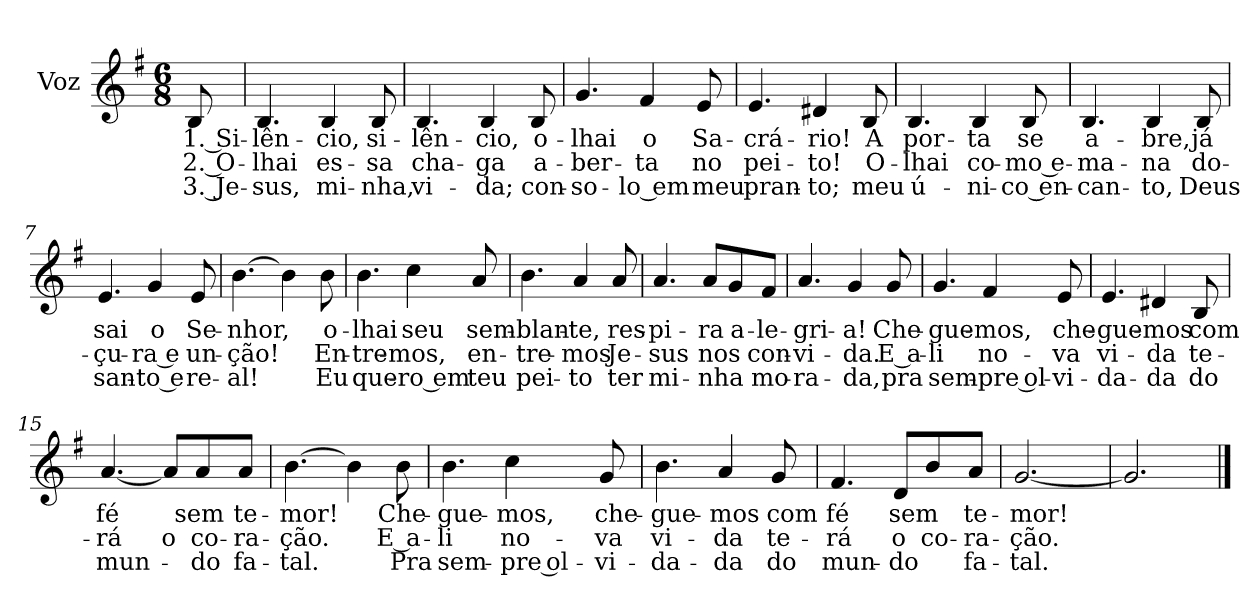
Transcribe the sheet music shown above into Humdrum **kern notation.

**kern	**text	**text	**text
*part1	*part1	*part1	*part1
*staff1	*staff1	*staff1	*staff1
*I"Voz	*	*	*
*I'Vo.	*	*	*
*clefG2	*	*	*
*k[f#]	*	*	*
*M6/8	*	*	*
*MM96	*	*	*
=	=	=	=
!	!LO:LY:b	!LO:LY:b	!LO:LY:b
8B/	1. Si-	2. O-	3. Je-
=1	=1	=1	=1
!	!LO:LY:b	!LO:LY:b	!LO:LY:b
4.B/	-lên-	-lhai	-sus,
!	!LO:LY:b	!LO:LY:b	!LO:LY:b
4B/	-cio,	es-	mi-
!	!LO:LY:b	!LO:LY:b	!LO:LY:b
8B/	si-	-sa	-nha,
=2	=2	=2	=2
!	!LO:LY:b	!LO:LY:b	!LO:LY:b
4.B/	-lên-	cha-	vi-
!	!LO:LY:b	!LO:LY:b	!LO:LY:b
4B/	-cio,	-ga	-da;
!	!LO:LY:b	!LO:LY:b	!LO:LY:b
8B/	o-	a-	con-
=3	=3	=3	=3
!	!LO:LY:b	!LO:LY:b	!LO:LY:b
4.g/	-lhai	-ber-	-so-
!	!LO:LY:b	!LO:LY:b	!LO:LY:b
4f#/	o	-ta	-lo em
!	!LO:LY:b	!LO:LY:b	!LO:LY:b
8e/	Sa-	no	meu
=4	=4	=4	=4
!	!LO:LY:b	!LO:LY:b	!LO:LY:b
4.e/	-crá-	pei-	pran-
!	!LO:LY:b	!LO:LY:b	!LO:LY:b
4d#X/	-rio!	-to!	-to;
!	!LO:LY:b	!LO:LY:b	!LO:LY:b
8B/	A	O-	meu
!!LO:LB:g=z
=5	=5	=5	=5
!	!LO:LY:b	!LO:LY:b	!LO:LY:b
4.B/	por-	-lhai	ú-
!	!LO:LY:b	!LO:LY:b	!LO:LY:b
4B/	-ta	co-	-ni-
!	!LO:LY:b	!LO:LY:b	!LO:LY:b
8B/	se	-mo e-	-co en-
=6	=6	=6	=6
!	!LO:LY:b	!LO:LY:b	!LO:LY:b
4.B/	a-	-ma-	-can-
!	!LO:LY:b	!LO:LY:b	!LO:LY:b
4B/	-bre,	-na	-to,
!	!LO:LY:b	!LO:LY:b	!LO:LY:b
8B/	já	do-	Deus
=7	=7	=7	=7
!	!LO:LY:b	!LO:LY:b	!LO:LY:b
4.e/	sai	-çu-	san-
!	!LO:LY:b	!LO:LY:b	!LO:LY:b
4g/	o	-ra e	-to e
!	!LO:LY:b	!LO:LY:b	!LO:LY:b
8e/	Se-	un-	re-
=8	=8	=8	=8
!	!LO:LY:b	!LO:LY:b	!LO:LY:b
[4.b\	-nhor,	-ção!	-al!
4b\]	.	.	.
!	!LO:LY:b	!LO:LY:b	!LO:LY:b
8b\	o-	En-	Eu
=9	=9	=9	=9
!	!LO:LY:b	!LO:LY:b	!LO:LY:b
4.b\	-lhai	-tre-	que-
!	!LO:LY:b	!LO:LY:b	!LO:LY:b
4cc\	seu	-mos,	-ro em
!	!LO:LY:b	!LO:LY:b	!LO:LY:b
8a/	sem-	en-	teu
!!LO:LB:g=z
=10	=10	=10	=10
!	!LO:LY:b	!LO:LY:b	!LO:LY:b
4.b\	-blan-	-tre-	pei-
!	!LO:LY:b	!LO:LY:b	!LO:LY:b
4a/	-te,	-mos	-to
!	!LO:LY:b	!LO:LY:b	!LO:LY:b
8a/	res-	Je-	ter
=11	=11	=11	=11
!	!LO:LY:b	!LO:LY:b	!LO:LY:b
4.a/	-pi-	-sus	mi-
!	!LO:LY:b	!LO:LY:b	!LO:LY:b
8a/L	-ra	nos	-nha
!	!LO:LY:b	!	!
8g/	a-	.	.
!	!LO:LY:b	!LO:LY:b	!LO:LY:b
8f#/J	-le-	con-	mo-
=12	=12	=12	=12
!	!LO:LY:b	!LO:LY:b	!LO:LY:b
4.a/	-gri-	-vi-	-ra-
!	!LO:LY:b	!LO:LY:b	!LO:LY:b
4g/	-a!	-da.	-da,
!	!LO:LY:b	!LO:LY:b	!LO:LY:b
8g/	Che-	E a-	pra
=13	=13	=13	=13
!	!LO:LY:b	!LO:LY:b	!LO:LY:b
4.g/	-gue-	-li	sem-
!	!LO:LY:b	!LO:LY:b	!LO:LY:b
4f#/	-mos,	no-	-pre ol-
!	!LO:LY:b	!LO:LY:b	!LO:LY:b
8e/	che-	-va	-vi-
=14	=14	=14	=14
!	!LO:LY:b	!LO:LY:b	!LO:LY:b
4.e/	-gue-	vi-	-da-
!	!LO:LY:b	!LO:LY:b	!LO:LY:b
4d#X/	-mos	-da	-da
!	!LO:LY:b	!LO:LY:b	!LO:LY:b
8B/	com	te-	do
!!LO:LB:g=z
=15	=15	=15	=15
!	!LO:LY:b	!LO:LY:b	!LO:LY:b
[4.a/	fé	-rá	mun-
!	!	!LO:LY:b	!
8a/L]	.	o	.
!	!LO:LY:b	!LO:LY:b	!LO:LY:b
8a/	sem	co-	-do
!	!LO:LY:b	!LO:LY:b	!LO:LY:b
8a/J	te-	-ra-	fa-
=16	=16	=16	=16
!	!LO:LY:b	!LO:LY:b	!LO:LY:b
[4.b\	-mor!	-ção.	-tal.
4b\]	.	.	.
!	!LO:LY:b	!LO:LY:b	!LO:LY:b
8b\	Che-	E a-	Pra
=17	=17	=17	=17
!	!LO:LY:b	!LO:LY:b	!LO:LY:b
4.b\	-gue-	-li	sem-
!	!LO:LY:b	!LO:LY:b	!LO:LY:b
4cc\	-mos,	no-	-pre ol-
!	!LO:LY:b	!LO:LY:b	!LO:LY:b
8g/	che-	-va	-vi-
=18	=18	=18	=18
!	!LO:LY:b	!LO:LY:b	!LO:LY:b
4.b\	-gue-	vi-	-da-
!	!LO:LY:b	!LO:LY:b	!LO:LY:b
4a/	-mos	-da	-da
!	!LO:LY:b	!LO:LY:b	!LO:LY:b
8g/	com	te-	do
=19	=19	=19	=19
!	!LO:LY:b	!LO:LY:b	!LO:LY:b
4.f#/	fé	-rá	mun-
!	!LO:LY:b	!LO:LY:b	!LO:LY:b
8d/L	sem	o	-do
!	!	!LO:LY:b	!
8b/	.	co-	.
!	!LO:LY:b	!LO:LY:b	!LO:LY:b
8a/J	te-	-ra-	fa-
=20	=20	=20	=20
!	!LO:LY:b	!LO:LY:b	!LO:LY:b
[2.g/	-mor!	-ção.	-tal.
=21	=21	=21	=21
2.g/]	.	.	.
==	==	==	==
*-	*-	*-	*-
